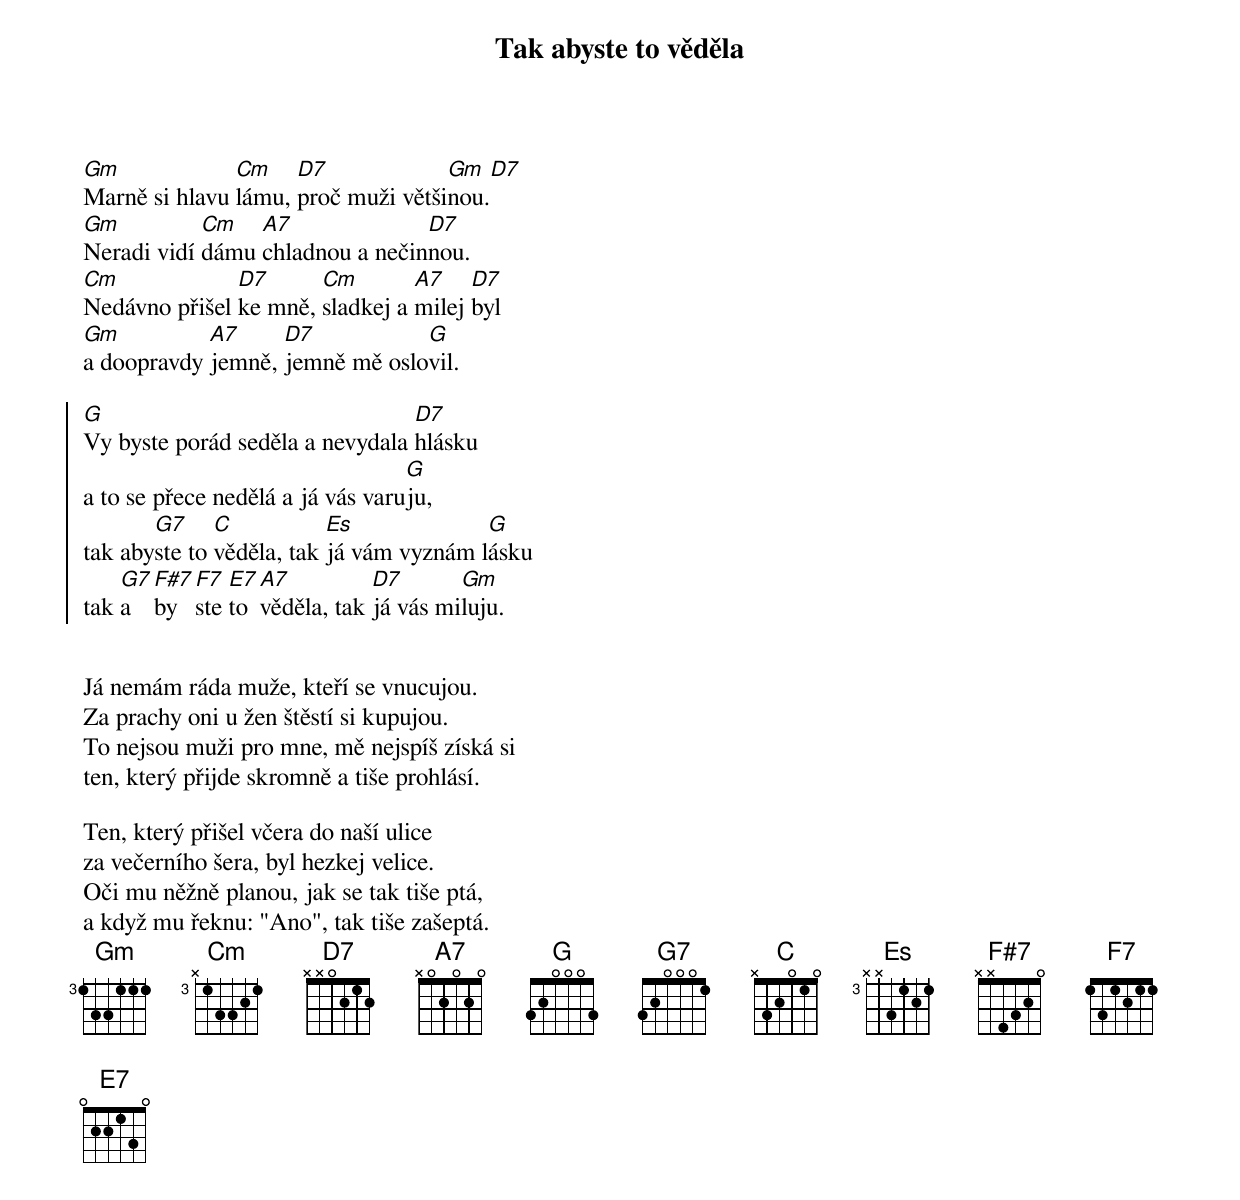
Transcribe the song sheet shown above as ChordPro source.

{title: Tak abyste to věděla}

[Gm]Marně si hlavu [Cm]lámu, [D7]proč muži větši[Gm]nou.[D7]
[Gm]Neradi vidí [Cm]dámu [A7]chladnou a nečin[D7]nou.
[Cm]Nedávno přišel [D7]ke mně, [Cm]sladkej a [A7]milej [D7]byl
[Gm]a doopravdy [A7]jemně, [D7]jemně mě oslo[G]vil.

{start_of_chorus}
[G]Vy byste porád seděla a nevydala [D7]hlásku
a to se přece nedělá a já vás varu[G]ju,
tak aby[G7]ste to [C]věděla, tak [Es]já vám vyznám l[G]ásku
tak [G7]a[F#7]by[F7]ste [E7]to [A7]věděla, tak [D7]já vás mi[Gm]luju.
{end_of_chorus}


Já nemám ráda muže, kteří se vnucujou.
Za prachy oni u žen štěstí si kupujou.
To nejsou muži pro mne, mě nejspíš získá si
ten, který přijde skromně a tiše prohlásí.

Ten, který přišel včera do naší ulice
za večerního šera, byl hezkej velice.
Oči mu něžně planou, jak se tak tiše ptá,
a když mu řeknu: "Ano", tak tiše zašeptá.
